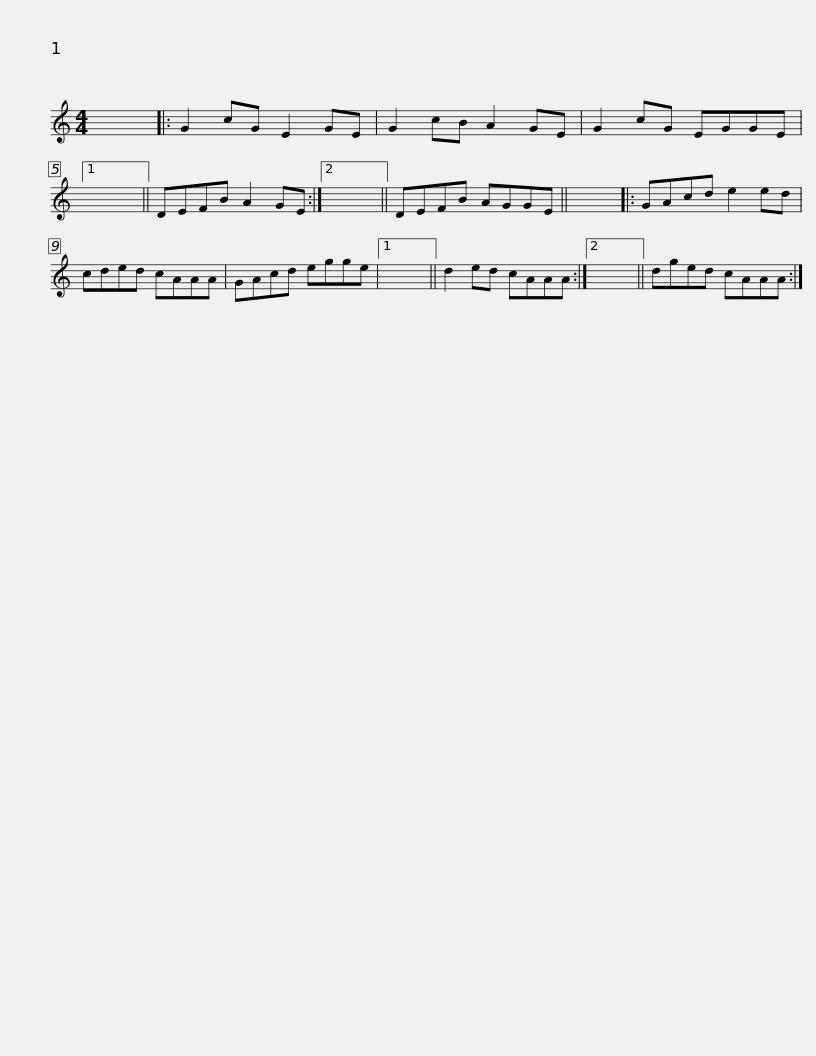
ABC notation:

X:1
L:1/8
M:4/4
I:linebreak $
K:C
V:1 treble
V:1
 x8 |: G2 cG E2 GE | G2 cB A2 GE | G2 cG EGGE |1 x8 || %5
 DEFB A2 GE :|2 x8 || DEFB AGGE || x8 |:$ GAcd e2 ed | %10
 cded cAAA | GAcd egge |1 x8 || d2 ed cAAA :|2 x8 || %15
 dged cAAA :| %16
